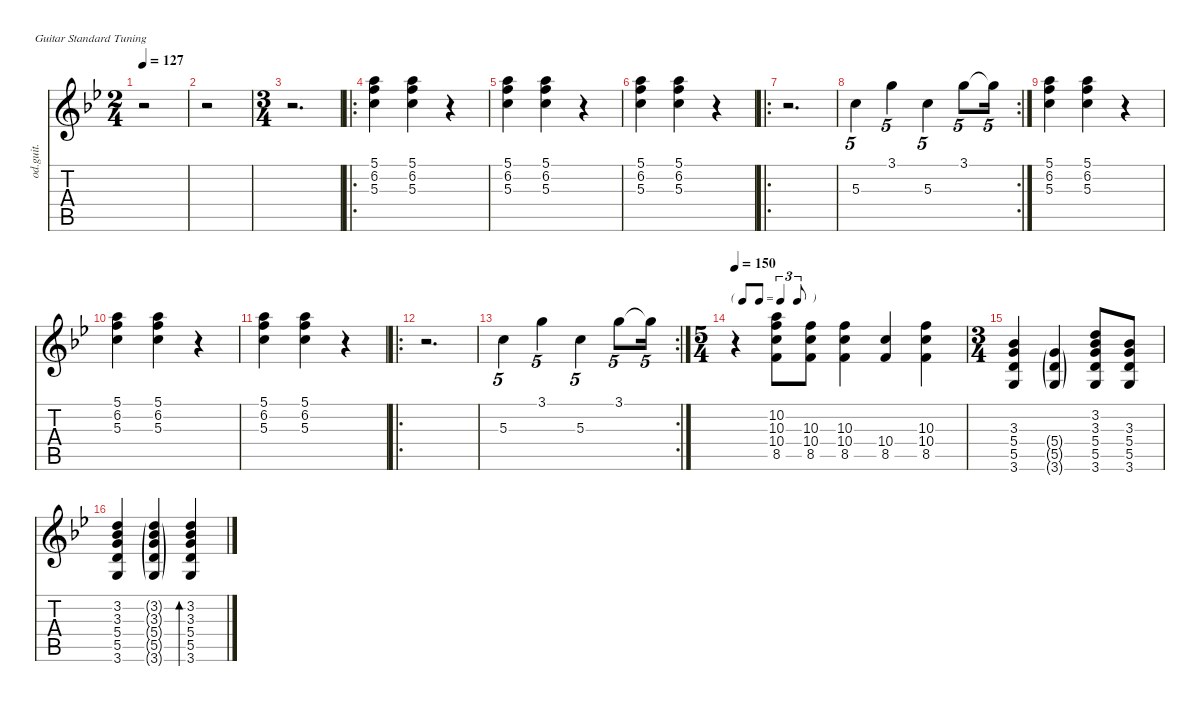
\defaultSystemsLayout 4
\hideDynamics
\bracketExtendMode nobrackets
\otherSystemsTrackNameOrientation horizontal
\track ("Electric Guitar" "od.guit.") {defaultSystemsLayout 4 instrument overdrivenguitar}
\staff {score tabs}
\tuning (E4 B3 G3 D3 A2 E2)
\ts (2 4)
\tempo 127
\clef g2
\ks gminor
r.2{dy ff beam Down} |
r.2{beam Down} |
\ts (3 4)
\beaming (8 2 2 2)
r.2{d beam Down} |
\ro
(5.1{acc forcenatural} 6.2{acc forcenatural} 5.3{acc forcenatural}).4{dy f beam Down} (5.1{acc forcenatural} 6.2{acc forcenatural} 5.3{acc forcenatural}).4{beam Down} r.4{beam Down} |
(5.1{acc forcenatural} 6.2{acc forcenatural} 5.3{acc forcenatural}).4{beam Down} (5.1{acc forcenatural} 6.2{acc forcenatural} 5.3{acc forcenatural}).4{beam Down} r.4{beam Down} |
(5.1{acc forcenatural} 6.2{acc forcenatural} 5.3{acc forcenatural}).4{beam Down} (5.1{acc forcenatural} 6.2{acc forcenatural} 5.3{acc forcenatural}).4{beam Down} r.4{beam Down} |
\ro
r.2{d beam Down} |
\rc 2
5.3{acc forcenatural}.4{tu (5 4) dy ff beam Down} 3.1{acc forcenatural}.4{tu (5 4) beam Down} 5.3{acc forcenatural}.4{tu (5 4) beam Down} 3.1{acc forcenatural}.8{tu (5 4) beam Down} 3.1{t acc forcenatural}.16{tu (5 4) beam Down} |
(5.1{acc forcenatural} 6.2{acc forcenatural} 5.3{acc forcenatural}).4{dy f beam Down} (5.1{acc forcenatural} 6.2{acc forcenatural} 5.3{acc forcenatural}).4{beam Down} r.4{beam Down} |
(5.1{acc forcenatural} 6.2{acc forcenatural} 5.3{acc forcenatural}).4{beam Down} (5.1{acc forcenatural} 6.2{acc forcenatural} 5.3{acc forcenatural}).4{beam Down} r.4{beam Down} |
(5.1{acc forcenatural} 6.2{acc forcenatural} 5.3{acc forcenatural}).4{beam Down} (5.1{acc forcenatural} 6.2{acc forcenatural} 5.3{acc forcenatural}).4{beam Down} r.4{beam Down} |
\ro
r.2{d beam Down} |
\rc 2
5.3{acc forcenatural}.4{tu (5 4) dy ff beam Down} 3.1{acc forcenatural}.4{tu (5 4) beam Down} 5.3{acc forcenatural}.4{tu (5 4) beam Down} 3.1{acc forcenatural}.8{tu (5 4) beam Down} 3.1{t acc forcenatural}.16{tu (5 4) beam Down} |
\ts (5 4)
\beaming (8 2 2 2 4)
\tf triplet8th
\tempo 150
r.4{beam Down} (10.2{acc forcenatural} 10.3{acc forcenatural} 10.4{acc forcenatural} 8.5{acc forcenatural}).8{dy mf beam Down} (10.3{acc forcenatural} 10.4{acc forcenatural} 8.5{acc forcenatural}).8{beam Down} (10.3{acc forcenatural} 10.4{acc forcenatural} 8.5{acc forcenatural}).4{beam Down} (10.4{acc forcenatural} 8.5{acc forcenatural}).4{beam Up} (10.3{acc forcenatural} 10.4{acc forcenatural} 8.5{acc forcenatural}).4{beam Down} |
\ts (3 4)
\beaming (8 2 2 2)
(3.3{acc b} 5.4{acc forcenatural} 5.5{acc forcenatural} 3.6{acc forcenatural}).4{beam Up} (5.4{g acc forcenatural} 5.5{g acc forcenatural} 3.6{g acc forcenatural}).4{dy f beam Up} (3.2{acc forcenatural} 3.3{acc b} 5.4{acc forcenatural} 5.5{acc forcenatural} 3.6{acc forcenatural}).8{dy mf beam Up} (3.3{acc b} 5.4{acc forcenatural} 5.5{acc forcenatural} 3.6{acc forcenatural}).8{beam Up} |
(3.2{acc forcenatural} 3.3{acc b} 5.4{acc forcenatural} 5.5{acc forcenatural} 3.6{acc forcenatural}).4{beam Up} (3.2{g acc forcenatural} 3.3{g acc b} 5.4{g acc forcenatural} 5.5{g acc forcenatural} 3.6{g acc forcenatural}).4{dy f beam Up} (3.2{acc forcenatural} 3.3{acc b} 5.4{acc forcenatural} 5.5{acc forcenatural} 3.6{acc forcenatural}).4{bd 120 dy mf beam Up}
